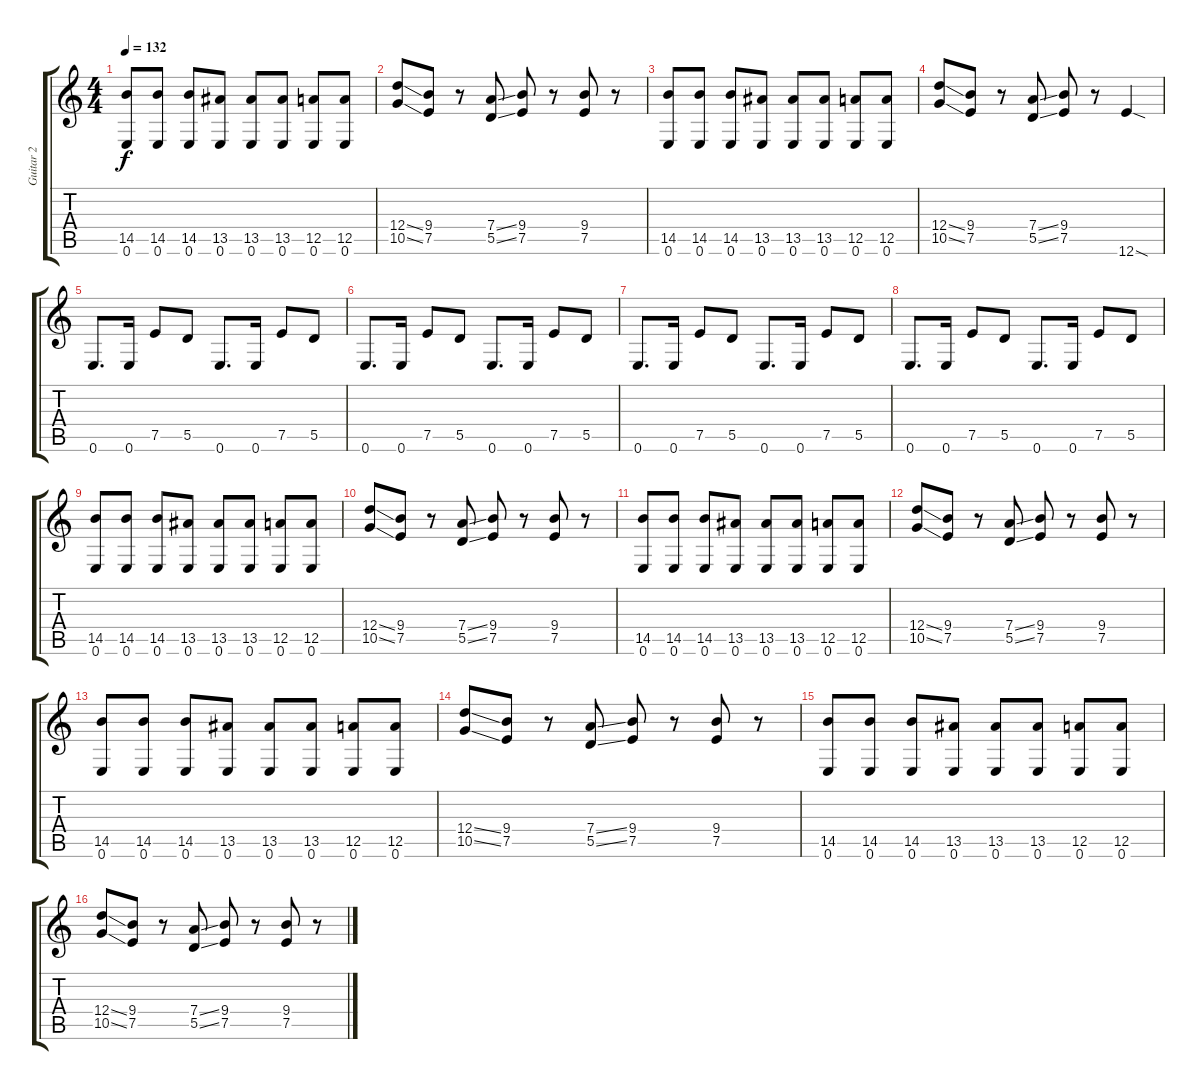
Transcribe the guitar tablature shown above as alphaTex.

\track ("Guitar 2" "Guitar 2") {instrument distortionguitar}
\staff {score tabs}
\tuning (E4 B3 G3 D3 A2 E2) {hide}
\ts (4 4)
\tempo 132
\clef g2
\ks c
(14.5 0.6).8{dy f} (14.5 0.6).8 (14.5 0.6).8 (13.5 0.6).8 (13.5 0.6).8 (13.5 0.6).8 (12.5 0.6).8 (12.5 0.6).8 |
(12.4{ss} 10.5{ss}).8 (9.4 7.5).8 r.8 (7.4{ss} 5.5{ss}).8 (9.4 7.5).8 r.8 (9.4 7.5).8 r.8 |
(14.5 0.6).8 (14.5 0.6).8 (14.5 0.6).8 (13.5 0.6).8 (13.5 0.6).8 (13.5 0.6).8 (12.5 0.6).8 (12.5 0.6).8 |
(12.4{ss} 10.5{ss}).8 (9.4 7.5).8 r.8 (7.4{ss} 5.5{ss}).8 (9.4 7.5).8 r.8 12.6{sod}.4 |
0.6.8{d} 0.6.16 7.5.8 5.5.8 0.6.8{d} 0.6.16 7.5.8 5.5.8 |
0.6.8{d} 0.6.16 7.5.8 5.5.8 0.6.8{d} 0.6.16 7.5.8 5.5.8 |
0.6.8{d} 0.6.16 7.5.8 5.5.8 0.6.8{d} 0.6.16 7.5.8 5.5.8 |
0.6.8{d} 0.6.16 7.5.8 5.5.8 0.6.8{d} 0.6.16 7.5.8 5.5.8 |
(14.5 0.6).8 (14.5 0.6).8 (14.5 0.6).8 (13.5 0.6).8 (13.5 0.6).8 (13.5 0.6).8 (12.5 0.6).8 (12.5 0.6).8 |
(12.4{ss} 10.5{ss}).8 (9.4 7.5).8 r.8 (7.4{ss} 5.5{ss}).8 (9.4 7.5).8 r.8 (9.4 7.5).8 r.8 |
(14.5 0.6).8 (14.5 0.6).8 (14.5 0.6).8 (13.5 0.6).8 (13.5 0.6).8 (13.5 0.6).8 (12.5 0.6).8 (12.5 0.6).8 |
(12.4{ss} 10.5{ss}).8 (9.4 7.5).8 r.8 (7.4{ss} 5.5{ss}).8 (9.4 7.5).8 r.8 (9.4 7.5).8 r.8 |
(14.5 0.6).8 (14.5 0.6).8 (14.5 0.6).8 (13.5 0.6).8 (13.5 0.6).8 (13.5 0.6).8 (12.5 0.6).8 (12.5 0.6).8 |
(12.4{ss} 10.5{ss}).8 (9.4 7.5).8 r.8 (7.4{ss} 5.5{ss}).8 (9.4 7.5).8 r.8 (9.4 7.5).8 r.8 |
(14.5 0.6).8 (14.5 0.6).8 (14.5 0.6).8 (13.5 0.6).8 (13.5 0.6).8 (13.5 0.6).8 (12.5 0.6).8 (12.5 0.6).8 |
(12.4{ss} 10.5{ss}).8 (9.4 7.5).8 r.8 (7.4{ss} 5.5{ss}).8 (9.4 7.5).8 r.8 (9.4 7.5).8 r.8
